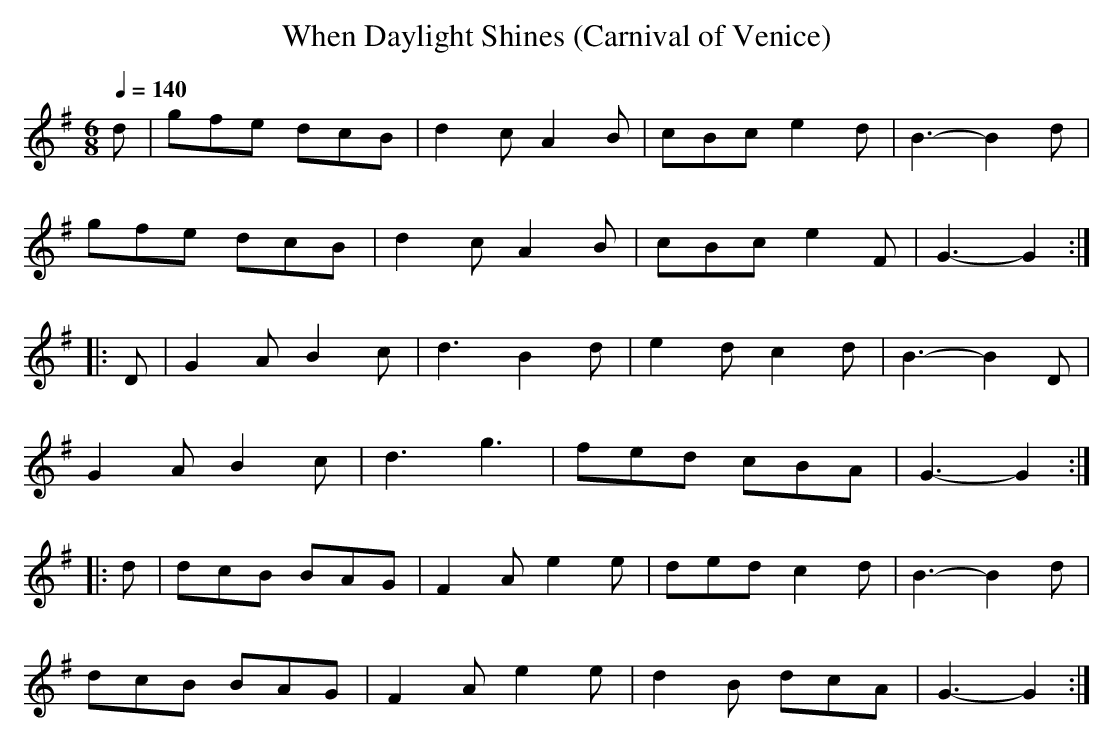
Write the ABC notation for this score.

X:1
T:When Daylight Shines (Carnival of Venice)
Q:1/4=140
M:6/8
L:1/8
K:G
d|gfe dcB|d2c A2B|cBc e2d|B3-B2d|
gfe dcB|d2c A2B|cBc e2F|G3-G2:|
|:D|G2A B2c|d3B2d|e2d c2d|B3-B2D|
G2A B2c|d3g3|fed cBA|G3-G2:|
|:d|dcB BAG|F2A e2e|ded c2d|B3-B2d|
dcB BAG|F2A e2e|d2B dcA|G3-G2:|
